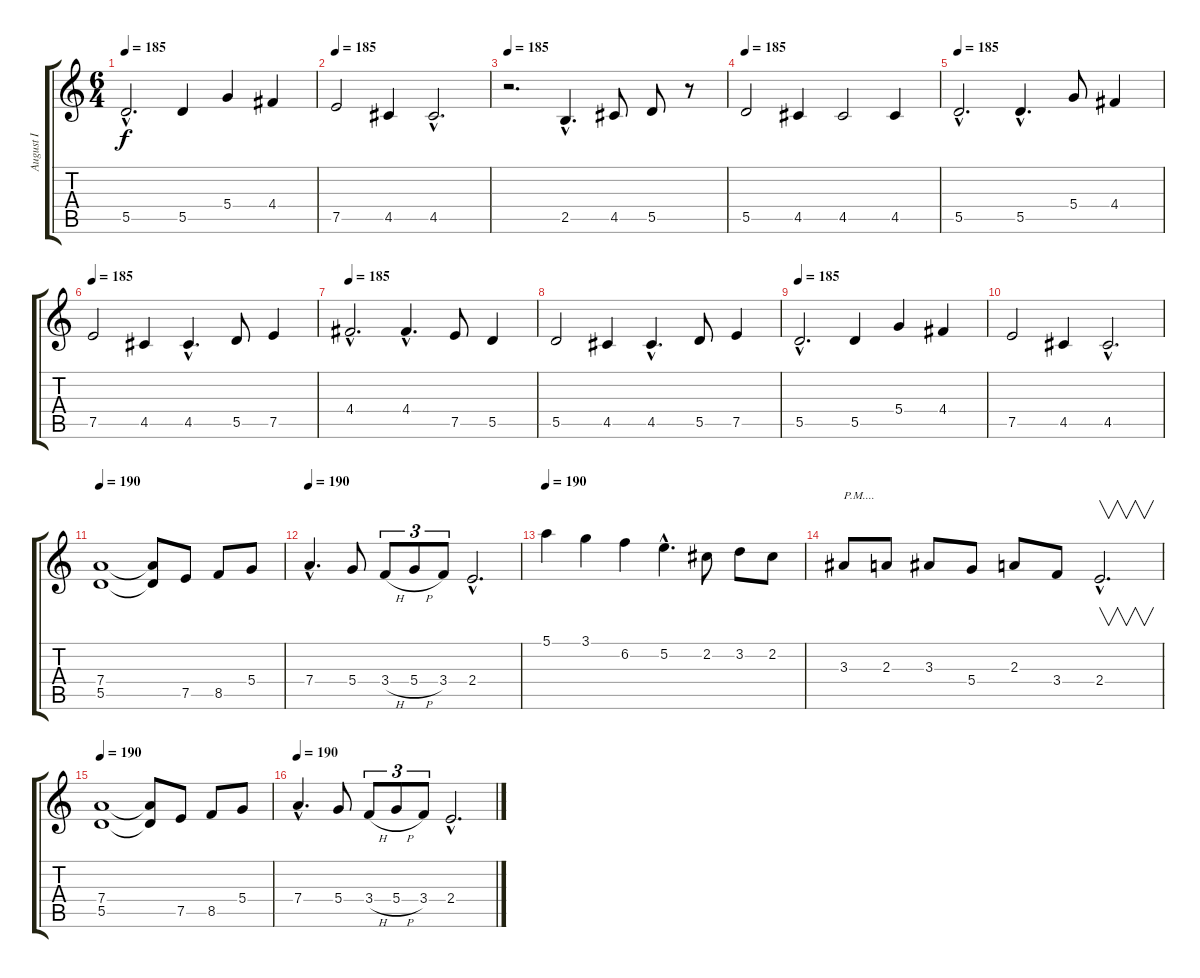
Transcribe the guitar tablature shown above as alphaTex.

\track ("August I" "August I") {instrument distortionguitar}
\staff {score tabs}
\tuning (E4 B3 G3 D3 A2 E2) {hide}
\ts (6 4)
\tempo 185
\clef g2
\ks c
5.5{hac}.2{d dy f} 5.5.4 5.4.4 4.4.4 |
\tempo 185
7.5.2 4.5.4 4.5{hac}.2{d} |
\tempo 185
r.2{d balance 8} 2.5{hac}.4{d} 4.5.8 5.5.8 r.8 |
\tempo 185
5.5.2 4.5.4 4.5.2 4.5.4 |
\tempo 185
5.5{hac}.2{d} 5.5{hac}.4{d} 5.4.8 4.4.4 |
\tempo 185
7.5.2 4.5.4 4.5{hac}.4{d} 5.5.8 7.5.4 |
\tempo 185
4.4{hac}.2{d} 4.4{hac}.4{d} 7.5.8 5.5.4 |
5.5.2 4.5.4 4.5{hac}.4{d} 5.5.8 7.5.4 |
\tempo 185
5.5{hac}.2{d} 5.5.4 5.4.4 4.4.4 |
7.5.2 4.5.4 4.5{hac}.2{d} |
\tempo 190
(7.4 5.5).1{balance 8} (7.4{t} 5.5{t}).8 7.5.8 8.5.8 5.4.8 |
\tempo 190
7.4{hac}.4{d balance 8} 5.4.8 3.4{h}.8{tu (3 2)} 5.4{h}.8{tu (3 2)} 3.4.8{tu (3 2)} 2.4{hac}.2{d} |
\tempo 190
5.1.4{balance 8} 3.1.4 6.2.4 5.2{hac}.4{d} 2.2.8 3.2.8 2.2.8 |
3.3.8{txt "P.M...."} 2.3.8 3.3.8 5.4.8 2.3.8 3.4.8 2.4{hac}.2{v d} |
\tempo 190
(7.4 5.5).1{balance 8} (7.4{t} 5.5{t}).8 7.5.8 8.5.8 5.4.8 |
\tempo 190
7.4{hac}.4{d balance 8} 5.4.8 3.4{h}.8{tu (3 2)} 5.4{h}.8{tu (3 2)} 3.4.8{tu (3 2)} 2.4{hac}.2{d}
